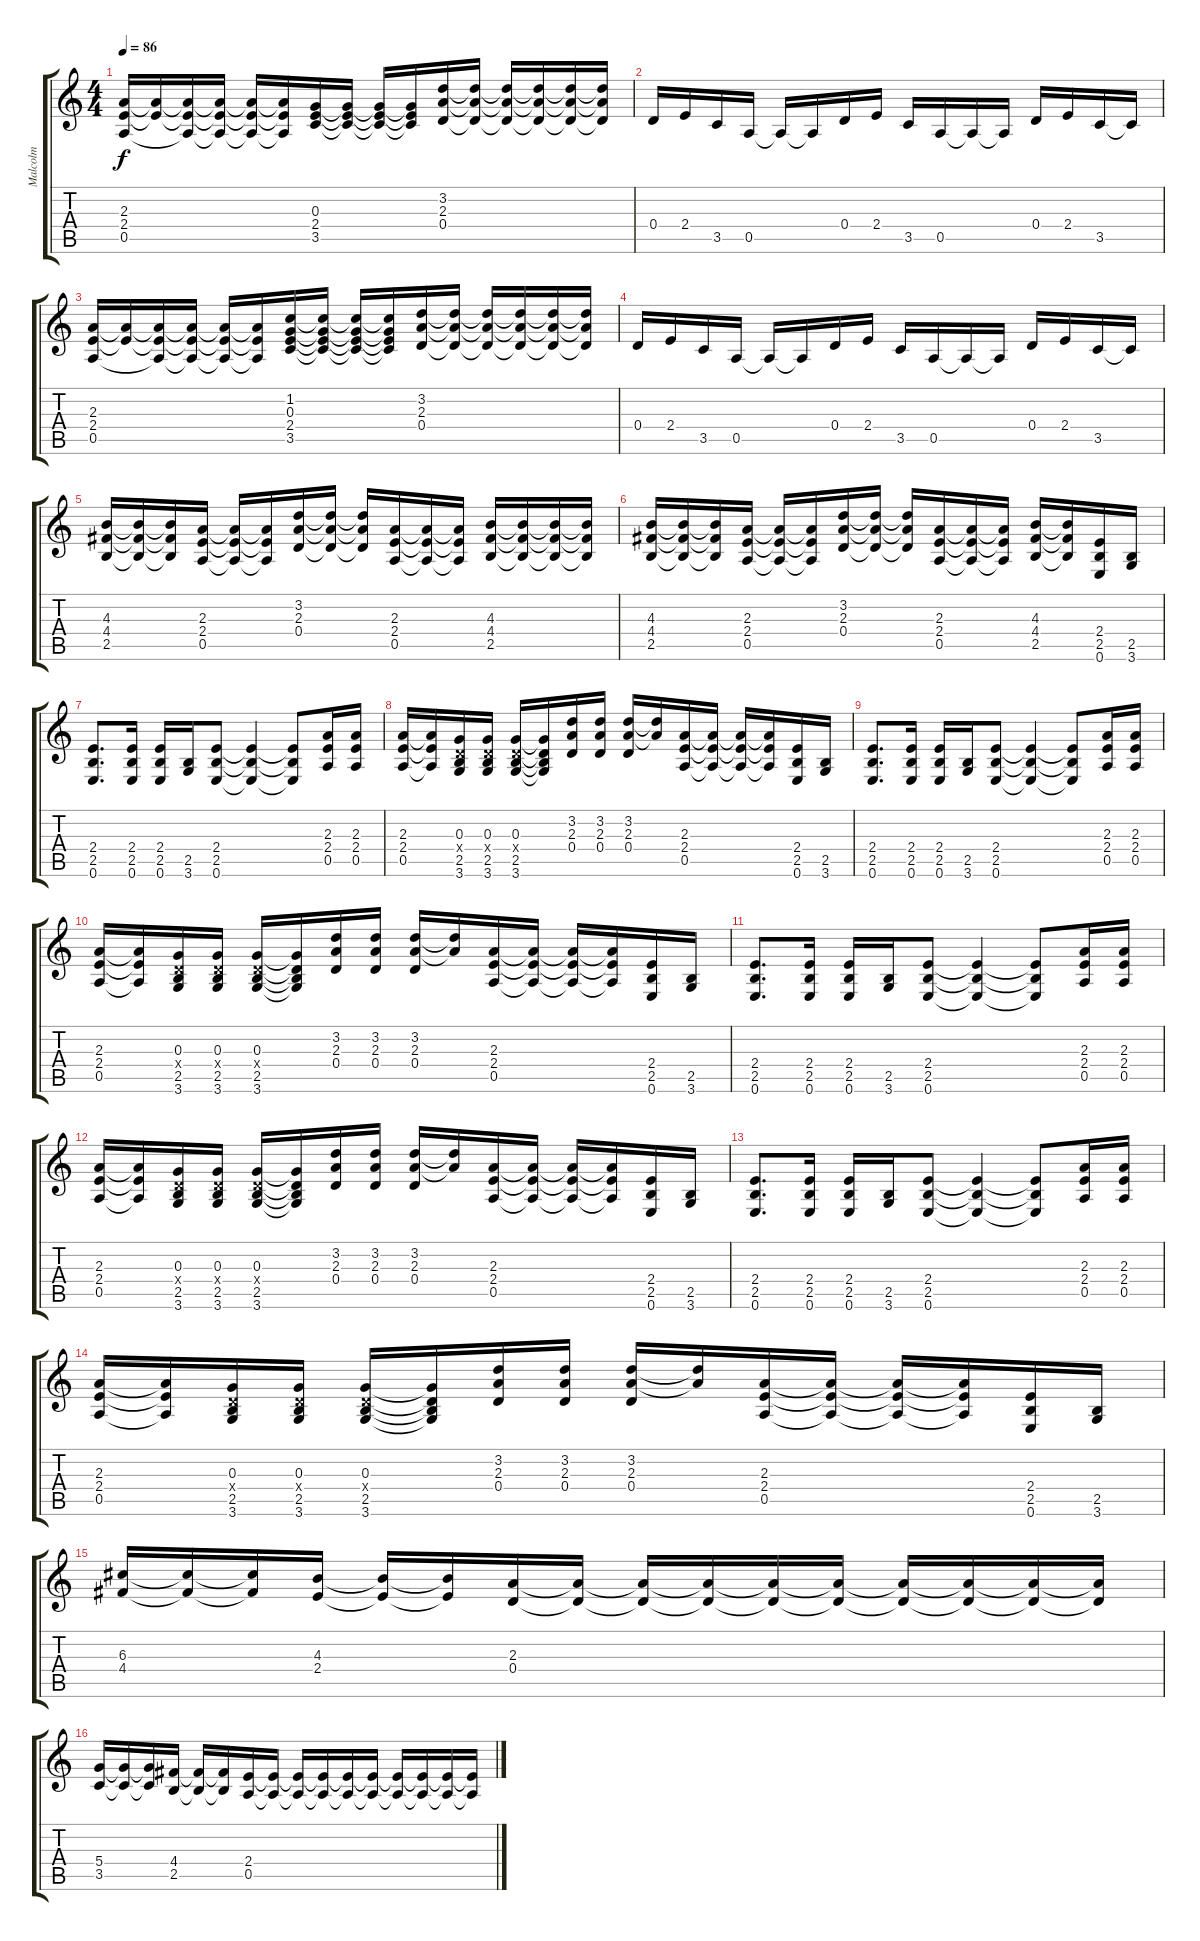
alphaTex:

\track ("Malcolm" "Malcolm") {instrument overdrivenguitar}
\staff {score tabs}
\tuning (E4 B3 G3 D3 A2 E2) {hide}
\ts (4 4)
\tempo 86
\clef g2
\ks c
(2.3 2.4 0.5).16{dy f} (2.3{t} 2.4{t}).16 (2.3{t} 2.4{t} 0.5{t}).16 (2.3{t} 2.4{t} 0.5{t}).16 (2.3{t} 2.4{t} 0.5{t}).16 (2.3{t} 2.4{t} 0.5{t}).16 (0.3 2.4 3.5).16 (0.3{t} 2.4{t} 3.5{t}).16 (0.3{t} 2.4{t} 3.5{t}).16 (0.3{t} 2.4{t} 3.5{t}).16 (3.2 2.3 0.4).16 (3.2{t} 2.3{t} 0.4{t}).16 (3.2{t} 2.3{t} 0.4{t}).16 (3.2{t} 2.3{t} 0.4{t}).16 (3.2{t} 2.3{t} 0.4{t}).16 (3.2{t} 2.3{t} 0.4{t}).16 |
0.4.16 2.4.16 3.5.16 0.5.16 0.5{t}.16 0.5{t}.16 0.4.16 2.4.16 3.5.16 0.5.16 0.5{t}.16 0.5{t}.16 0.4.16 2.4.16 3.5.16 3.5{t}.16 |
(2.3 2.4 0.5).16 (2.3{t} 2.4{t}).16 (2.3{t} 2.4{t} 0.5{t}).16 (2.3{t} 2.4{t} 0.5{t}).16 (2.3{t} 2.4{t} 0.5{t}).16 (2.3{t} 2.4{t} 0.5{t}).16 (1.2 0.3 2.4 3.5).16 (1.2{t} 0.3{t} 2.4{t} 3.5{t}).16 (1.2{t} 0.3{t} 2.4{t} 3.5{t}).16 (1.2{t} 0.3{t} 2.4{t} 3.5{t}).16 (3.2 2.3 0.4).16 (3.2{t} 2.3{t} 0.4{t}).16 (3.2{t} 2.3{t} 0.4{t}).16 (3.2{t} 2.3{t} 0.4{t}).16 (3.2{t} 2.3{t} 0.4{t}).16 (3.2{t} 2.3{t} 0.4{t}).16 |
0.4.16 2.4.16 3.5.16 0.5.16 0.5{t}.16 0.5{t}.16 0.4.16 2.4.16 3.5.16 0.5.16 0.5{t}.16 0.5{t}.16 0.4.16 2.4.16 3.5.16 3.5{t}.16 |
(4.3 4.4 2.5).16 (4.3{t} 4.4{t} 2.5{t}).16 (4.3{t} 4.4{t} 2.5{t}).16 (2.3 2.4 0.5).16 (2.3{t} 2.4{t} 0.5{t}).16 (2.3{t} 2.4{t} 0.5{t}).16 (3.2 2.3 0.4).16 (3.2{t} 2.3{t} 0.4{t}).16 (3.2{t} 2.3{t} 0.4{t}).16 (2.3 2.4 0.5).16 (2.3{t} 2.4{t} 0.5{t}).16 (2.3{t} 2.4{t} 0.5{t}).16 (4.3 4.4 2.5).16 (4.3{t} 4.4{t} 2.5{t}).16 (4.3{t} 4.4{t} 2.5{t}).16 (4.3{t} 4.4{t} 2.5{t}).16 |
(4.3 4.4 2.5).16 (4.3{t} 4.4{t} 2.5{t}).16 (4.3{t} 4.4{t} 2.5{t}).16 (2.3 2.4 0.5).16 (2.3{t} 2.4{t} 0.5{t}).16 (2.3{t} 2.4{t} 0.5{t}).16 (3.2 2.3 0.4).16 (3.2{t} 2.3{t} 0.4{t}).16 (3.2{t} 2.3{t} 0.4{t}).16 (2.3 2.4 0.5).16 (2.3{t} 2.4{t} 0.5{t}).16 (2.3{t} 2.4{t} 0.5{t}).16 (4.3 4.4 2.5).16 (4.3{t} 4.4{t} 2.5{t}).16 (2.4 2.5 0.6).16 (2.5 3.6).16 |
(2.4 2.5 0.6).8{d} (2.4 2.5 0.6).16 (2.4 2.5 0.6).16 (2.5 3.6).16 (2.4 2.5 0.6).8 (2.4{t} 2.5{t} 0.6{t}).4 (2.4{t} 2.5{t} 0.6{t}).8 (2.3 2.4 0.5).16 (2.3 2.4 0.5).16 |
(2.3 2.4 0.5).16 (2.3{t} 2.4{t} 0.5{t}).16 (0.3 0.4{x} 2.5 3.6).16 (0.3 0.4{x} 2.5 3.6).16 (0.3 0.4{x} 2.5 3.6).16 (0.3{t} 0.4{t} 2.5{t} 3.6{t}).16 (3.2 2.3 0.4).16 (3.2 2.3 0.4).16 (3.2 2.3 0.4).16 (3.2{t} 2.3{t}).16 (2.3 2.4 0.5).16 (2.3{t} 2.4{t} 0.5{t}).16 (2.3{t} 2.4{t} 0.5{t}).16 (2.3{t} 2.4{t} 0.5{t}).16 (2.4 2.5 0.6).16 (2.5 3.6).16 |
(2.4 2.5 0.6).8{d} (2.4 2.5 0.6).16 (2.4 2.5 0.6).16 (2.5 3.6).16 (2.4 2.5 0.6).8 (2.4{t} 2.5{t} 0.6{t}).4 (2.4{t} 2.5{t} 0.6{t}).8 (2.3 2.4 0.5).16 (2.3 2.4 0.5).16 |
(2.3 2.4 0.5).16 (2.3{t} 2.4{t} 0.5{t}).16 (0.3 0.4{x} 2.5 3.6).16 (0.3 0.4{x} 2.5 3.6).16 (0.3 0.4{x} 2.5 3.6).16 (0.3{t} 0.4{t} 2.5{t} 3.6{t}).16 (3.2 2.3 0.4).16 (3.2 2.3 0.4).16 (3.2 2.3 0.4).16 (3.2{t} 2.3{t}).16 (2.3 2.4 0.5).16 (2.3{t} 2.4{t} 0.5{t}).16 (2.3{t} 2.4{t} 0.5{t}).16 (2.3{t} 2.4{t} 0.5{t}).16 (2.4 2.5 0.6).16 (2.5 3.6).16 |
(2.4 2.5 0.6).8{d} (2.4 2.5 0.6).16 (2.4 2.5 0.6).16 (2.5 3.6).16 (2.4 2.5 0.6).8 (2.4{t} 2.5{t} 0.6{t}).4 (2.4{t} 2.5{t} 0.6{t}).8 (2.3 2.4 0.5).16 (2.3 2.4 0.5).16 |
(2.3 2.4 0.5).16 (2.3{t} 2.4{t} 0.5{t}).16 (0.3 0.4{x} 2.5 3.6).16 (0.3 0.4{x} 2.5 3.6).16 (0.3 0.4{x} 2.5 3.6).16 (0.3{t} 0.4{t} 2.5{t} 3.6{t}).16 (3.2 2.3 0.4).16 (3.2 2.3 0.4).16 (3.2 2.3 0.4).16 (3.2{t} 2.3{t}).16 (2.3 2.4 0.5).16 (2.3{t} 2.4{t} 0.5{t}).16 (2.3{t} 2.4{t} 0.5{t}).16 (2.3{t} 2.4{t} 0.5{t}).16 (2.4 2.5 0.6).16 (2.5 3.6).16 |
(2.4 2.5 0.6).8{d} (2.4 2.5 0.6).16 (2.4 2.5 0.6).16 (2.5 3.6).16 (2.4 2.5 0.6).8 (2.4{t} 2.5{t} 0.6{t}).4 (2.4{t} 2.5{t} 0.6{t}).8 (2.3 2.4 0.5).16 (2.3 2.4 0.5).16 |
(2.3 2.4 0.5).16 (2.3{t} 2.4{t} 0.5{t}).16 (0.3 0.4{x} 2.5 3.6).16 (0.3 0.4{x} 2.5 3.6).16 (0.3 0.4{x} 2.5 3.6).16 (0.3{t} 0.4{t} 2.5{t} 3.6{t}).16 (3.2 2.3 0.4).16 (3.2 2.3 0.4).16 (3.2 2.3 0.4).16 (3.2{t} 2.3{t}).16 (2.3 2.4 0.5).16 (2.3{t} 2.4{t} 0.5{t}).16 (2.3{t} 2.4{t} 0.5{t}).16 (2.3{t} 2.4{t} 0.5{t}).16 (2.4 2.5 0.6).16 (2.5 3.6).16 |
(6.3 4.4).16 (6.3{t} 4.4{t}).16 (6.3{t} 4.4{t}).16 (4.3 2.4).16 (4.3{t} 2.4{t}).16 (4.3{t} 2.4{t}).16 (2.3 0.4).16 (2.3{t} 0.4{t}).16 (2.3{t} 0.4{t}).16 (2.3{t} 0.4{t}).16 (2.3{t} 0.4{t}).16 (2.3{t} 0.4{t}).16 (2.3{t} 0.4{t}).16 (2.3{t} 0.4{t}).16 (2.3{t} 0.4{t}).16 (2.3{t} 0.4{t}).16 |
(5.4 3.5).16 (5.4{t} 3.5{t}).16 (5.4{t} 3.5{t}).16 (4.4 2.5).16 (4.4{t} 2.5{t}).16 (4.4{t} 2.5{t}).16 (2.4 0.5).16 (2.4{t} 0.5{t}).16 (2.4{t} 0.5{t}).16 (2.4{t} 0.5{t}).16 (2.4{t} 0.5{t}).16 (2.4{t} 0.5{t}).16 (2.4{t} 0.5{t}).16 (2.4{t} 0.5{t}).16 (2.4{t} 0.5{t}).16 (2.4{t} 0.5{t}).16
